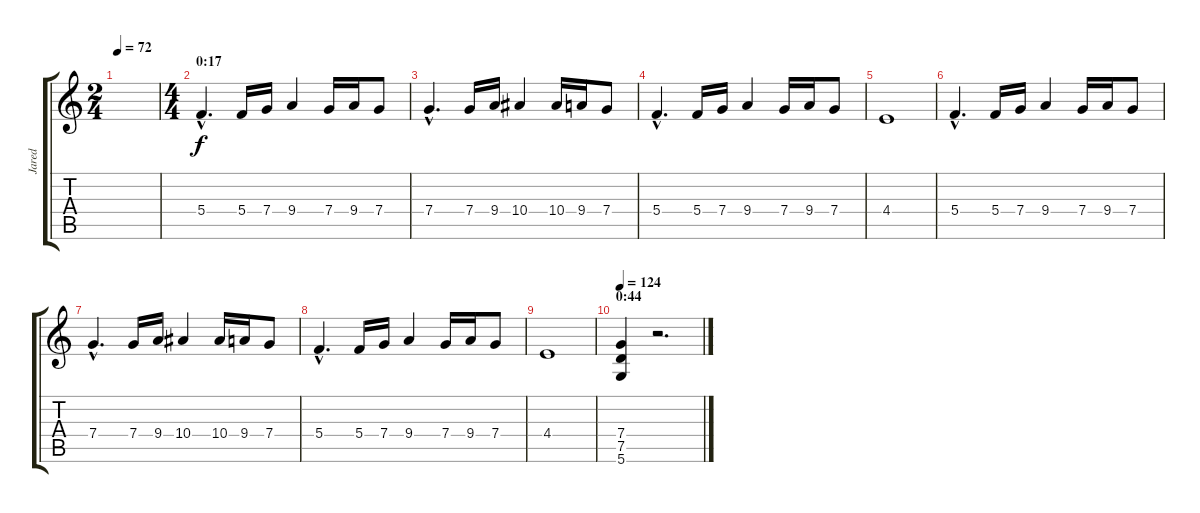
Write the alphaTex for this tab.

\track ("Jared" "Jared") {instrument distortionguitar}
\staff {score tabs}
\tuning (D4 A3 F3 C3 G2 D2) {hide}
\ts (2 4)
\tempo 72
\clef g2
\ks c
|
\ts (4 4)
\section ("" "0:17")
5.4{hac}.4{d} 5.4.16 7.4.16 9.4.4 7.4.16 9.4.16 7.4.8 |
7.4{hac}.4{d} 7.4.16 9.4.16 10.4.4 10.4.16 9.4.16 7.4.8 |
5.4{hac}.4{d} 5.4.16 7.4.16 9.4.4 7.4.16 9.4.16 7.4.8 |
4.4.1 |
5.4{hac}.4{d} 5.4.16 7.4.16 9.4.4 7.4.16 9.4.16 7.4.8 |
7.4{hac}.4{d} 7.4.16 9.4.16 10.4.4 10.4.16 9.4.16 7.4.8 |
5.4{hac}.4{d} 5.4.16 7.4.16 9.4.4 7.4.16 9.4.16 7.4.8 |
4.4.1 |
\section ("" "0:44")
\tempo 124
(7.4 7.5 5.6).4 r.2{d}
